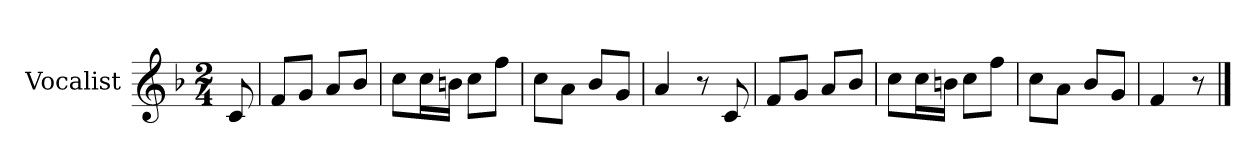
**kern
*part1
*staff1
*I"Vocalist
*k[b-]
*F:
*M2/4
=
8c
=1
8fL
8gJ
8aL
8b-J
=2
8ccL
16ccL
16bnJJ
8ccL
8ffJ
=3
8ccL
8aJ
8b-L
8gJ
=4
4a
8r
8c
=5
8fL
8gJ
8aL
8b-J
=6
8ccL
16ccL
16bnJJ
8ccL
8ffJ
=7
8ccL
8aJ
8b-L
8gJ
=8
4f
8r
==
*-
